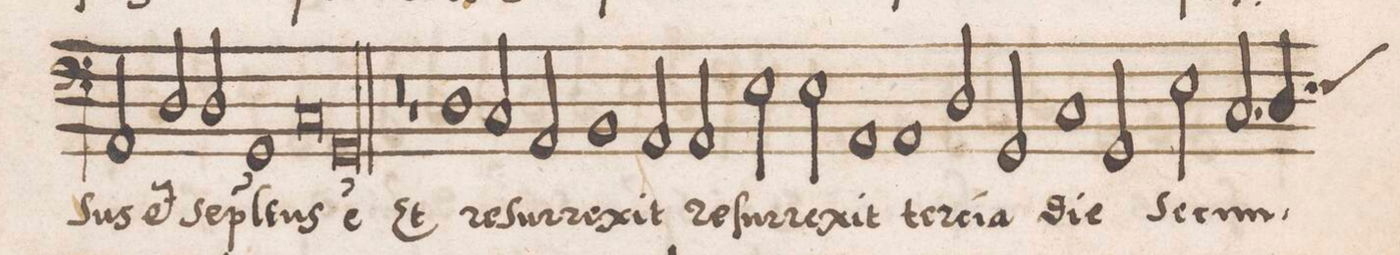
**kern	**text
*I"BASSVS	*
*clefF4	*
*k[]	*
*met(c|)	*
*M2/1	*
2AA/	-sus
=85	=85
2D/	e(t)
2D/	Se-
1GG	-p(ul)-
=86	=86
0C	-tus
=87	=87
0GG	e(st)
=88||	=88||
0r	.
=89	=89
1r	.
1D	Et
=90	=90
2C/	re-
2AA/	-ſur-
1BB	-re-
=91	=91
2AA/	-xit
2AA/	re-
2E\	-ſur-
2E\	-re-
=92	=92
1AA	-xit
1AA	ter-
=93	=93
2D/	-ci-
2GG/	-a
1C	di-
=94	=94
2GG/	-e
2E\	Se-
2.C/	-cun-
*custos:E	*
4D/	.
=95	=95
*-	*-
